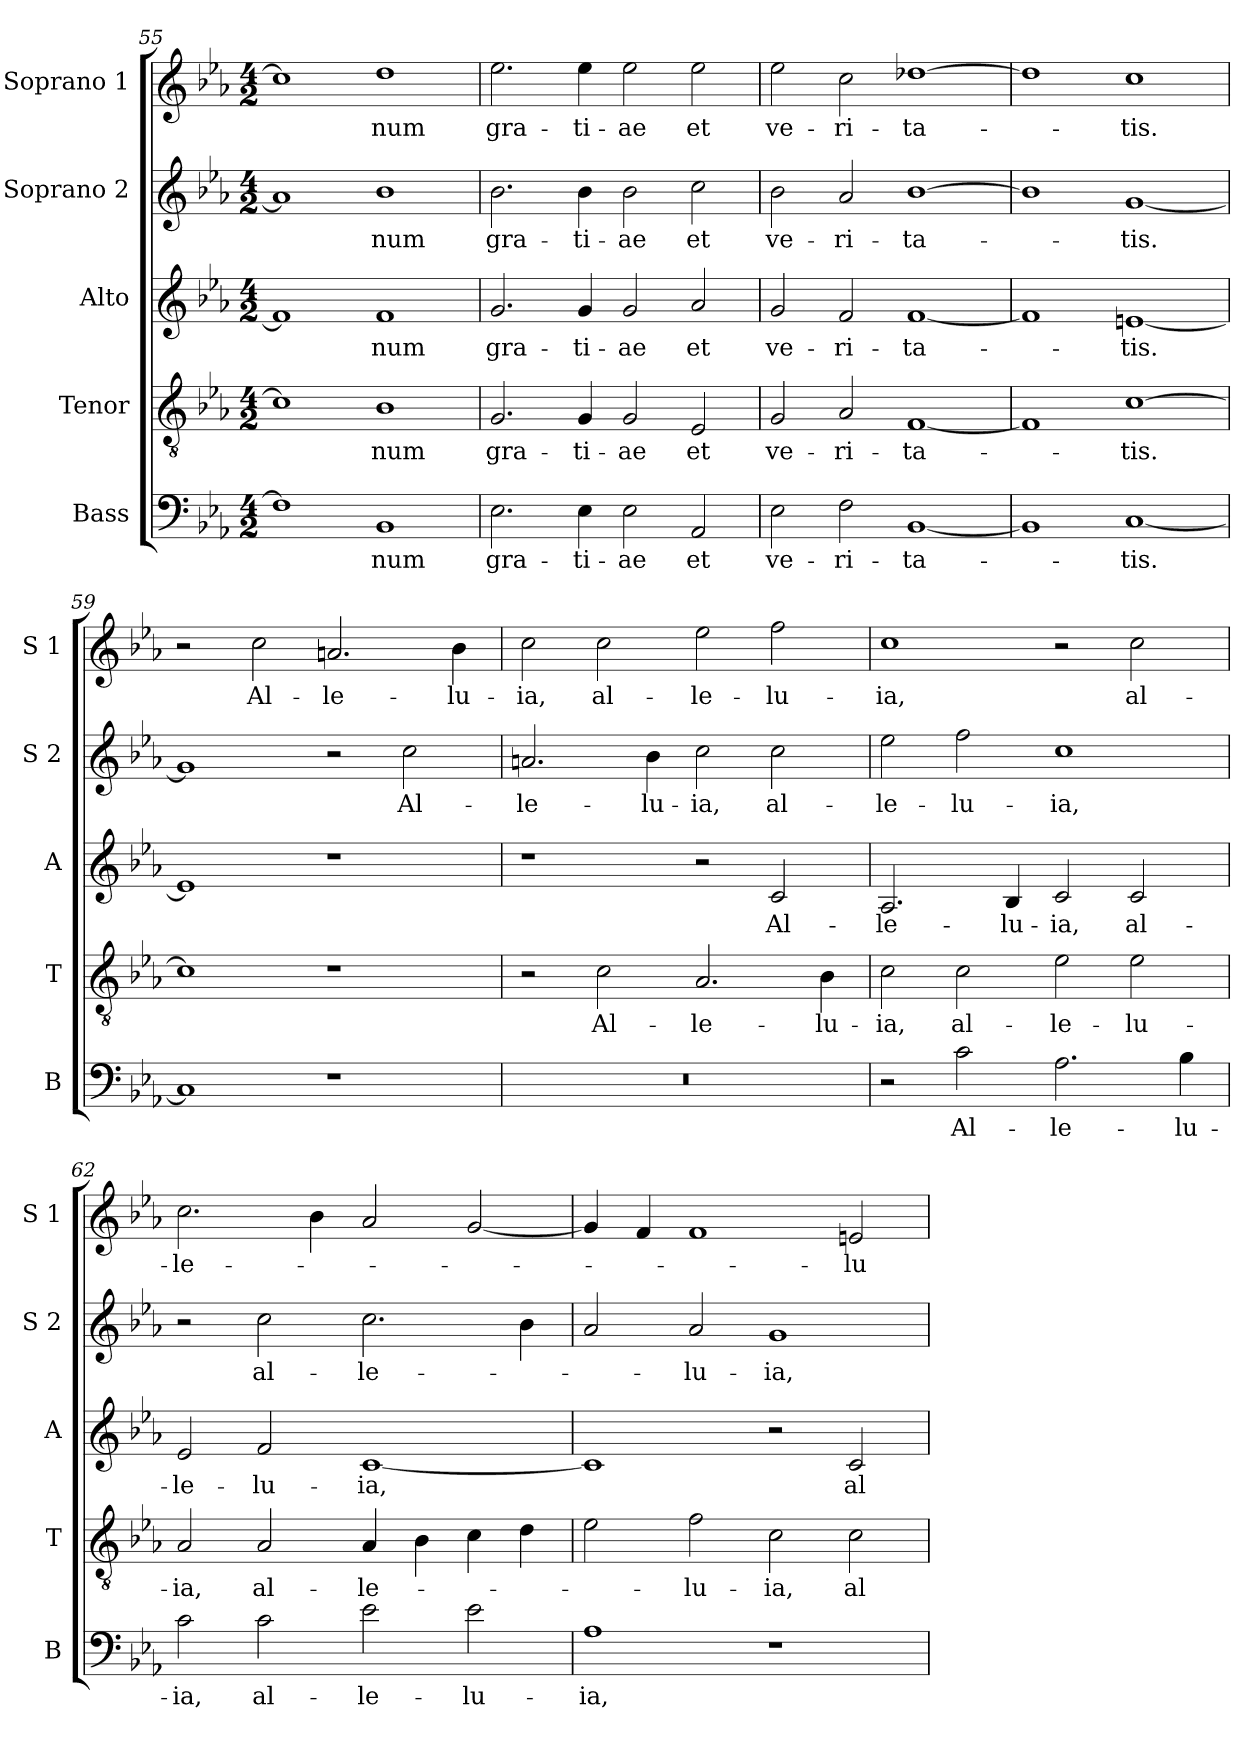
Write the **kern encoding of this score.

**kern	**text	**kern	**text	**kern	**text	**kern	**text	**kern	**text
*part5	*part5	*part4	*part4	*part3	*part3	*part2	*part2	*part1	*part1
*staff5	*staff5	*staff4	*staff4	*staff3	*staff3	*staff2	*staff2	*staff1	*staff1
*I"Bass	*	*I"Tenor	*	*I"Alto	*	*I"Soprano 2	*	*I"Soprano 1	*
*I'B	*	*I'T	*	*I'A	*	*I'S 2	*	*I'S 1	*
!!LO:PB:g=z
*clefF4	*	*clefGv2	*	*clefG2	*	*clefG2	*	*clefG2	*
*k[b-e-a-]	*	*k[b-e-a-]	*	*k[b-e-a-]	*	*k[b-e-a-]	*	*k[b-e-a-]	*
*E-:	*	*E-:	*	*E-:	*	*E-:	*	*E-:	*
*M4/2	*	*M4/2	*	*M4/2	*	*M4/2	*	*M4/2	*
=55	=55	=55	=55	=55	=55	=55	=55	=55	=55
1F]	.	1c]	.	1f]	.	1a]	.	1cc]	.
!	!LO:LY:b	!	!LO:LY:b	!	!LO:LY:b	!	!LO:LY:b	!	!LO:LY:b
1BB-	-num	1B-	-num	1f	-num	1b-	-num	1dd	-num
=56	=56	=56	=56	=56	=56	=56	=56	=56	=56
!	!LO:LY:b	!	!LO:LY:b	!	!LO:LY:b	!	!LO:LY:b	!	!LO:LY:b
2.E-\	gra-	2.G/	gra-	2.g/	gra-	2.b-\	gra-	2.ee-\	gra-
!	!LO:LY:b	!	!LO:LY:b	!	!LO:LY:b	!	!LO:LY:b	!	!LO:LY:b
4E-\	-ti-	4G/	-ti-	4g/	-ti-	4b-\	-ti-	4ee-\	-ti-
!	!LO:LY:b	!	!LO:LY:b	!	!LO:LY:b	!	!LO:LY:b	!	!LO:LY:b
2E-\	-ae	2G/	-ae	2g/	-ae	2b-\	-ae	2ee-\	-ae
!	!LO:LY:b	!	!LO:LY:b	!	!LO:LY:b	!	!LO:LY:b	!	!LO:LY:b
2AA-/	et	2E-/	et	2a-/	et	2cc\	et	2ee-\	et
=57	=57	=57	=57	=57	=57	=57	=57	=57	=57
!	!LO:LY:b	!	!LO:LY:b	!	!LO:LY:b	!	!LO:LY:b	!	!LO:LY:b
2E-\	ve-	2G/	ve-	2g/	ve-	2b-\	ve-	2ee-\	ve-
!	!LO:LY:b	!	!LO:LY:b	!	!LO:LY:b	!	!LO:LY:b	!	!LO:LY:b
2F\	-ri-	2A-/	-ri-	2f/	-ri-	2a-/	-ri-	2cc\	-ri-
!	!LO:LY:b	!	!LO:LY:b	!	!LO:LY:b	!	!LO:LY:b	!	!LO:LY:b
[1BB-	-ta-	[1F	-ta-	[1f	-ta-	[1b-	-ta-	[1dd-X	-ta-
=58	=58	=58	=58	=58	=58	=58	=58	=58	=58
1BB-]	.	1F]	.	1f]	.	1b-]	.	1dd-]	.
!	!LO:LY:b	!	!LO:LY:b	!	!LO:LY:b	!	!LO:LY:b	!	!LO:LY:b
[1C	-tis.	[1c	-tis.	[1en	-tis.	[1g	-tis.	1cc	-tis.
=59	=59	=59	=59	=59	=59	=59	=59	=59	=59
1C]	.	1c]	.	1e]	.	1g]	.	2r	.
!	!	!	!	!	!	!	!	!	!LO:LY:b
.	.	.	.	.	.	.	.	2cc\	Al-
!	!	!	!	!	!	!	!	!	!LO:LY:b
1r	.	1r	.	1r	.	2r	.	2.an/	-le-
!	!	!	!	!	!	!	!LO:LY:b	!	!
.	.	.	.	.	.	2cc\	Al-	.	.
!	!	!	!	!	!	!	!	!	!LO:LY:b
.	.	.	.	.	.	.	.	4b-\	-lu-
=60	=60	=60	=60	=60	=60	=60	=60	=60	=60
!	!	!	!	!	!	!	!LO:LY:b	!	!LO:LY:b
0r	.	2r	.	1r	.	2.an/	-le-	2cc\	-ia,
!	!	!	!LO:LY:b	!	!	!	!	!	!LO:LY:b
.	.	2c\	Al-	.	.	.	.	2cc\	al-
!	!	!	!	!	!	!	!LO:LY:b	!	!
.	.	.	.	.	.	4b-\	-lu-	.	.
!	!	!	!LO:LY:b	!	!	!	!LO:LY:b	!	!LO:LY:b
.	.	2.A-/	-le-	2r	.	2cc\	-ia,	2ee-\	-le-
!	!	!	!	!	!LO:LY:b	!	!LO:LY:b	!	!LO:LY:b
.	.	.	.	2c/	Al-	2cc\	al-	2ff\	-lu-
!	!	!	!LO:LY:b	!	!	!	!	!	!
.	.	4B-\	-lu-	.	.	.	.	.	.
!!LO:LB:g=z
=61	=61	=61	=61	=61	=61	=61	=61	=61	=61
!	!	!	!LO:LY:b	!	!LO:LY:b	!	!LO:LY:b	!	!LO:LY:b
2r	.	2c\	-ia,	2.A-/	-le-	2ee-\	-le-	1cc	-ia,
!	!LO:LY:b	!	!LO:LY:b	!	!	!	!LO:LY:b	!	!
2c\	Al-	2c\	al-	.	.	2ff\	-lu-	.	.
!	!	!	!	!	!LO:LY:b	!	!	!	!
.	.	.	.	4B-/	-lu-	.	.	.	.
!	!LO:LY:b	!	!LO:LY:b	!	!LO:LY:b	!	!LO:LY:b	!	!
2.A-\	-le-	2e-\	-le-	2c/	-ia,	1cc	-ia,	2r	.
!	!	!	!LO:LY:b	!	!LO:LY:b	!	!	!	!LO:LY:b
.	.	2e-\	-lu-	2c/	al-	.	.	2cc\	al-
!	!LO:LY:b	!	!	!	!	!	!	!	!
4B-\	-lu-	.	.	.	.	.	.	.	.
=62	=62	=62	=62	=62	=62	=62	=62	=62	=62
!	!LO:LY:b	!	!LO:LY:b	!	!LO:LY:b	!	!	!	!LO:LY:b
2c\	-ia,	2A-/	-ia,	2e-/	-le-	2r	.	2.cc\	-le-
!	!LO:LY:b	!	!LO:LY:b	!	!LO:LY:b	!	!LO:LY:b	!	!
2c\	al-	2A-/	al-	2f/	-lu-	2cc\	al-	.	.
.	.	.	.	.	.	.	.	4b-\	.
!	!LO:LY:b	!	!LO:LY:b	!	!LO:LY:b	!	!LO:LY:b	!	!
2e-\	-le-	4A-/	-le-	[1c	-ia,	2.cc\	-le-	2a-/	.
.	.	4B-\	.	.	.	.	.	.	.
!	!LO:LY:b	!	!	!	!	!	!	!	!
2e-\	-lu-	4c\	.	.	.	.	.	[2g/	.
.	.	4d\	.	.	.	4b-\	.	.	.
=63	=63	=63	=63	=63	=63	=63	=63	=63	=63
!	!LO:LY:b	!	!	!	!	!	!	!	!
1A-	-ia,	2e-\	.	1c]	.	2a-/	.	4g/]	.
.	.	.	.	.	.	.	.	4f/	.
!	!	!	!LO:LY:b	!	!	!	!LO:LY:b	!	!
.	.	2f\	-lu-	.	.	2a-/	-lu-	1f	.
!	!	!	!LO:LY:b	!	!	!	!LO:LY:b	!	!
1r	.	2c\	-ia,	2r	.	1g	-ia,	.	.
!	!	!	!LO:LY:b	!	!LO:LY:b	!	!	!	!LO:LY:b
.	.	2c\	al-	2c/	al-	.	.	2en/	-lu-
=	=	=	=	=	=	=	=	=	=
*-	*-	*-	*-	*-	*-	*-	*-	*-	*-
